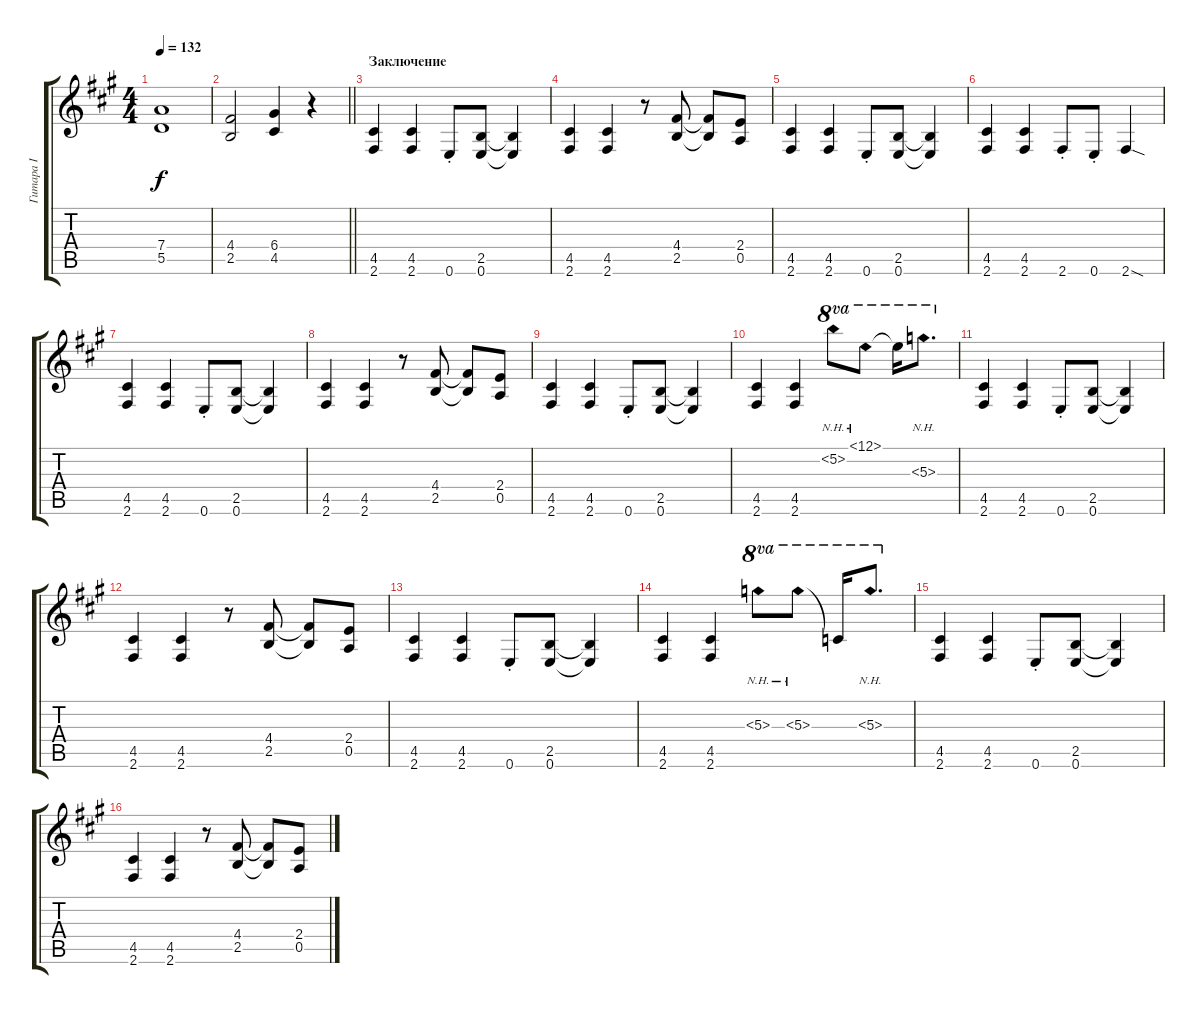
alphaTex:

\track ("Гитара I" "Гитара I") {instrument distortionguitar}
\staff {score tabs}
\tuning (E4 B3 G3 D3 A2 E2) {hide}
\ts (4 4)
\tempo 132
\clef g2
\ks a
(7.4 5.5).1{dy f} |
\barLineRight lightlight
(4.4 2.5).2 (6.4 4.5).4 r.4 |
\section ("" "Заключение")
(4.5 2.6).4 (4.5 2.6).4 0.6{st}.8 (2.5 0.6).8 (2.5{t} 0.6{t}).4 |
(4.5 2.6).4 (4.5 2.6).4 r.8 (4.4 2.5).8 (4.4{t} 2.5{t}).8 (2.4 0.5).8 |
(4.5 2.6).4 (4.5 2.6).4 0.6{st}.8 (2.5 0.6).8 (2.5{t} 0.6{t}).4 |
(4.5 2.6).4 (4.5 2.6).4 2.6{st}.8 0.6{st}.8 2.6{sod}.4 |
(4.5 2.6).4 (4.5 2.6).4 0.6{st}.8 (2.5 0.6).8 (2.5{t} 0.6{t}).4 |
(4.5 2.6).4 (4.5 2.6).4 r.8 (4.4 2.5).8 (4.4{t} 2.5{t}).8 (2.4 0.5).8 |
(4.5 2.6).4 (4.5 2.6).4 0.6{st}.8 (2.5 0.6).8 (2.5{t} 0.6{t}).4 |
(4.5 2.6).4 (4.5 2.6).4 5.2{nh}.8{ot 8va} 12.1{nh}.8{ot 8va} 12.1{t}.16{ot 8va} 5.3{nh}.8{d ot 8va} |
(4.5 2.6).4 (4.5 2.6).4 0.6{st}.8 (2.5 0.6).8 (2.5{t} 0.6{t}).4 |
(4.5 2.6).4 (4.5 2.6).4 r.8 (4.4 2.5).8 (4.4{t} 2.5{t}).8 (2.4 0.5).8 |
(4.5 2.6).4 (4.5 2.6).4 0.6{st}.8 (2.5 0.6).8 (2.5{t} 0.6{t}).4 |
(4.5 2.6).4 (4.5 2.6).4 5.3{nh}.8{ot 8va} 5.3{nh}.8{ot 8va} 5.3{t}.16{ot 8va} 5.3{nh}.8{d ot 8va} |
(4.5 2.6).4 (4.5 2.6).4 0.6{st}.8 (2.5 0.6).8 (2.5{t} 0.6{t}).4 |
(4.5 2.6).4 (4.5 2.6).4 r.8 (4.4 2.5).8 (4.4{t} 2.5{t}).8 (2.4 0.5).8
